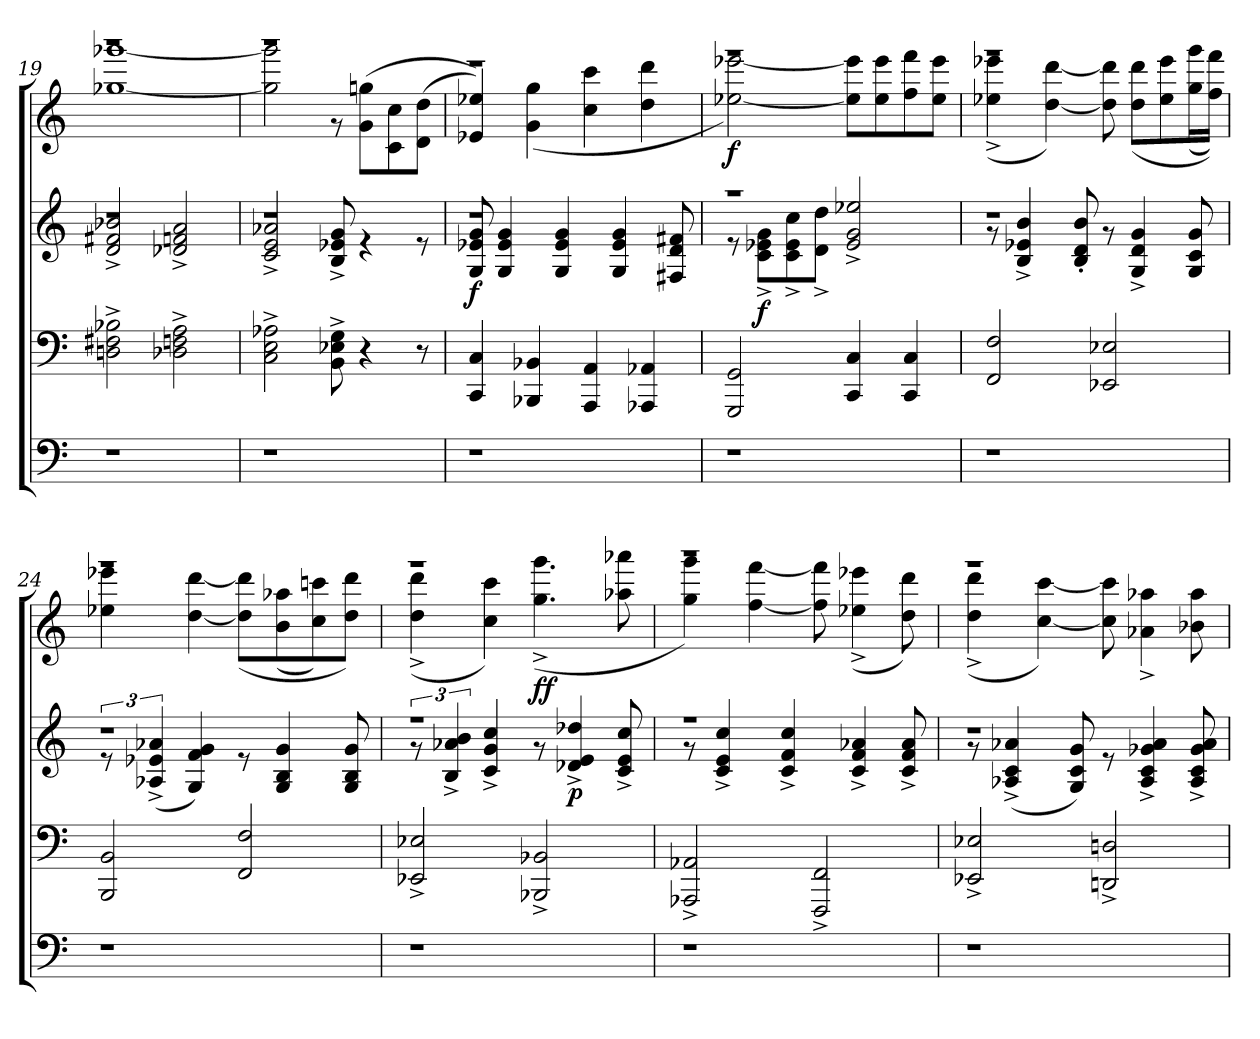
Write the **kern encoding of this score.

**kern	**kern	**kern	**dynam	**kern	**dynam
*part3	*part2	*part2	*part2	*part1	*part1
*staff4	*staff3	*staff2	*staff2/3	*staff1	*staff1
*clefF4	*clefF4	*clefG2	*	*clefG2	*
*k[]	*k[]	*k[]	*	*k[]	*
=19	=19	=19	=19	=19	=19
*	*	*^	*	*^	*
1r	2Dn\^ 2F#X\^ 2B-X\^	1r	2d/^ 2f#X/^ 2b-X/^	.	1r	[1gg-X [1ggg-X	.
.	2D-X\^ 2Fn\^ 2A\^	.	2d-X/^ 2fn/^ 2a/^	.	.	.	.
=20	=20	=20	=20	=20	=20	=20	=20
1r	2C\^ 2E\^ 2A-X\^	1r	2c/^ 2e/^ 2a-X/^	.	1r	2gg-\] 2ggg-\]	.
.	8BB\^ 8E-X\^ 8G\^	.	8B/^ 8e-X/^ 8g/^	.	.	8r	.
.	4r	.	4r	.	.	(>8g\ 8ggn\L	.
.	.	.	.	.	.	8c\ 8cc\	.
.	8r	.	8r	.	.	(>8d\ 8dd\J	.
=21	=21	=21	=21	=21	=21	=21	=21
!	!	!	!	!LO:DY:b	!	!	!
1r	4CC/ 4C/	1r	8G/ 8e-X/ 8g/	f	1r	4e-X/ 4ee-X/))	.
.	.	.	4G/ 4e-/ 4g/	.	.	.	.
.	4BBB-X/ 4BB-X/	.	.	.	.	(>4g\ 4gg\	.
.	.	.	4G/ 4e-/ 4g/	.	.	.	.
.	4AAA/ 4AA/	.	.	.	.	4cc\ 4ccc\	.
.	.	.	4G/ 4e-/ 4g/	.	.	.	.
.	4AAA-X/ 4AA-X/	.	.	.	.	4dd\ 4ddd\	.
.	.	.	8F#X/ 8d/ 8f#X/	.	.	.	.
=22	=22	=22	=22	=22	=22	=22	=22
!	!	!	!	!	!	!	!LO:DY:b
1r	2GGG/ 2GG/	1r	8r	.	1r	[2ee-X\ [2eee-X\)	f
!	!	!	!	!LO:DY:b	!	!	!
.	.	.	8c\^ 8e-X\^ 8g\^L	f	.	.	.
.	.	.	8c\^ 8e-\^ 8cc\^	.	.	.	.
.	.	.	8d\^ 8dd\^J	.	.	.	.
.	4CC/ 4C/	.	2e-/^ 2g/^ 2ee-X/^	.	.	8ee-\] 8eee-\]L	.
.	.	.	.	.	.	8ee-\ 8eee-\	.
.	4CC/ 4C/	.	.	.	.	8ff\ 8fff\	.
.	.	.	.	.	.	8ee-\ 8eee-\J	.
=23	=23	=23	=23	=23	=23	=23	=23
1r	2FF/ 2F/	1r	8r	.	1r	(>4ee-X\^ 4eee-X\^	.
.	.	.	4B/^ 4e-X/^ 4b/^	.	.	.	.
.	.	.	.	.	.	[4dd\ [4ddd\)	.
.	.	.	8B/' 8d/' 8b/'	.	.	.	.
.	2EE-X/ 2E-X/	.	8r	.	.	8dd\] 8ddd\]	.
.	.	.	4G/^ 4d/^ 4g/^	.	.	(>8dd\ 8ddd\L	.
.	.	.	.	.	.	8ee-\ 8eee-\	.
.	.	.	8G/ 8c/ 8g/	.	.	(>16gg\ 16ggg\L	.
.	.	.	.	.	.	16ff\ 16fff\JJ))	.
=24	=24	=24	=24	=24	=24	=24	=24
1r	2BBB/ 2BB/	1r	12r	.	1r	4ee-X\ 4eee-X\	.
.	.	.	(>6A-X/^ 6e-X/^ 6a-X/^	.	.	.	.
.	.	.	4G/ 4f/ 4g/)	.	.	[4dd\ [4ddd\	.
.	2FF/ 2F/	.	8r	.	.	(>8dd\] 8ddd\]L	.
.	.	.	4G/ 4B/ 4g/	.	.	(>8b\ 8aa-X\	.
.	.	.	.	.	.	8cc\ 8cccn\)	.
.	.	.	8G/ 8B/ 8g/	.	.	8dd\ 8ddd\J)	.
=25	=25	=25	=25	=25	=25	=25	=25
1r	2EE-X/^ 2E-X/^	1r	12r	.	1r	(>4dd\^ 4ddd\^	.
.	.	.	6B/^ 6a-X/^ 6b/^	.	.	.	.
.	.	.	4c/^ 4g/^ 4cc/^	.	.	4cc\ 4ccc\)	.
!	!	!	!	!	!	!	!LO:DY:b
.	2BBB-X/^ 2BB-X/^	.	8r	.	.	(>4.gg\^ 4.ggg\^	ff
!	!	!	!	!LO:DY:b	!	!	!
.	.	.	4d-X/^ 4e/^ 4dd-X/^	p	.	.	.
.	.	.	8c/^ 8e/^ 8cc/^	.	.	8aa-X\ 8aaa-X\	.
=26	=26	=26	=26	=26	=26	=26	=26
1r	2AAA-X/^ 2AA-X/^	1r	8r	.	1r	4gg\ 4ggg\)	.
.	.	.	4c/^ 4e/^ 4cc/^	.	.	.	.
.	.	.	.	.	.	[4ff\ [4fff\	.
.	.	.	4c/^ 4f/^ 4cc/^	.	.	.	.
.	2FFF/^ 2FF/^	.	.	.	.	8ff\] 8fff\]	.
.	.	.	4c/^ 4f/^ 4a-X/^	.	.	(>4ee-X\^ 4eee-X\^	.
.	.	.	8c/^ 8f/^ 8a-/^	.	.	8dd\ 8ddd\)	.
=27	=27	=27	=27	=27	=27	=27	=27
1r	2EE-X/^ 2E-X/^	1r	8r	.	1r	(>4dd\^ 4ddd\^	.
.	.	.	(>4A-X/^ 4c/^ 4a-X/^	.	.	.	.
.	.	.	.	.	.	[4cc\ [4ccc\)	.
.	.	.	8G/ 8c/ 8g/)	.	.	.	.
.	2DDn/^ 2Dn/^	.	8r	.	.	8cc\] 8ccc\]	.
.	.	.	4A-/^ 4c/^ 4g-X/^ 4a-/^	.	.	4a-X\^ 4aa-X\^	.
.	.	.	8A-/^ 8c/^ 8g-/^ 8a-/^	.	.	8b-X\ 8aa-\	.
*	*	*v	*v	*	*	*	*
*	*	*	*	*v	*v	*
=	=	=	=	=	=
*-	*-	*-	*-	*-	*-
